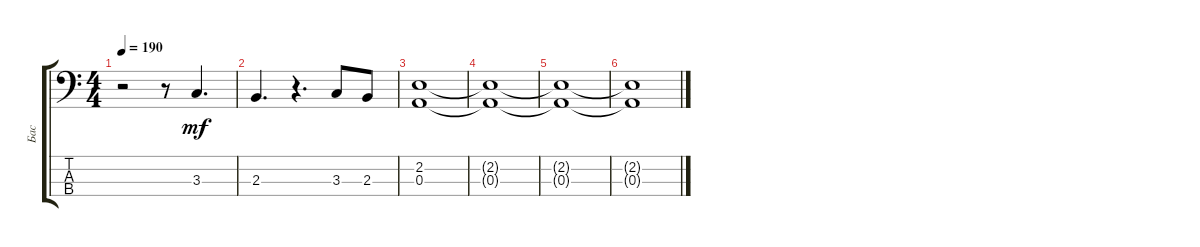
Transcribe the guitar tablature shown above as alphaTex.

\track ("Бас" "Бас") {instrument electricbassfinger}
\staff {score tabs}
\tuning (G2 D2 A1 E1) {hide}
\ts (4 4)
\tempo 190
\clef f4
\ks aminor
r.2{dy mf} r.8 3.3.4{d} |
2.3.4{d} r.4{d} 3.3.8 2.3.8 |
(2.2 0.3).1 |
(2.2{t} 0.3{t}).1 |
(2.2{t} 0.3{t}).1 |
(2.2{t} 0.3{t}).1
